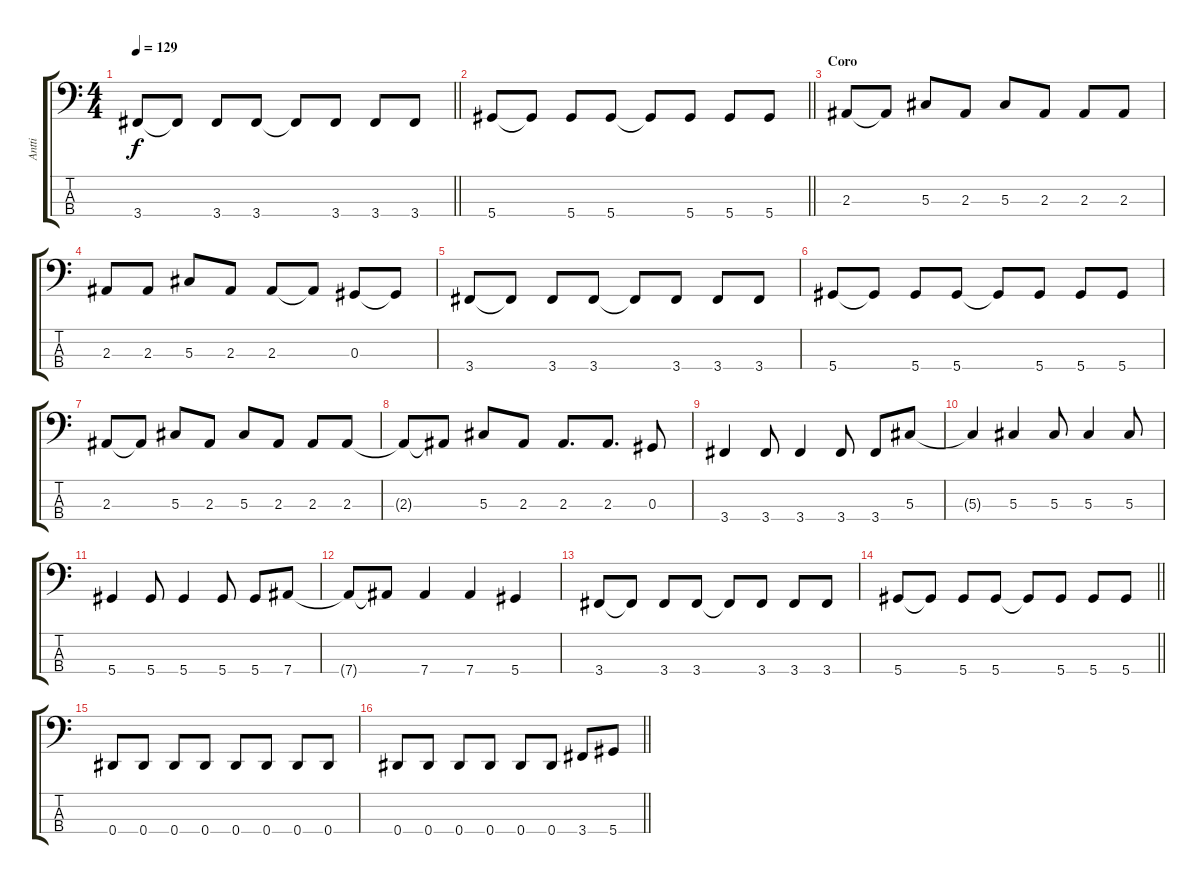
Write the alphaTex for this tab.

\track ("Antti" "Antti") {instrument electricbasspick}
\staff {score tabs}
\tuning (Gb2 Db2 Ab1 Eb1) {hide}
\ts (4 4)
\section ("" "")
\tempo 129
\clef f4
\barLineRight lightlight
\ks c
3.4.8{dy f} 3.4{t}.8 3.4.8 3.4.8 3.4{t}.8 3.4.8 3.4.8 3.4.8 |
\section ("" "")
\barLineRight lightlight
5.4.8 5.4{t}.8 5.4.8 5.4.8 5.4{t}.8 5.4.8 5.4.8 5.4.8 |
\section ("" "Coro")
2.3.8 2.3{t}.8 5.3.8 2.3.8 5.3.8 2.3.8 2.3.8 2.3.8 |
2.3.8 2.3.8 5.3.8 2.3.8 2.3.8 2.3{t}.8 0.3.8 0.3{t}.8 |
3.4.8 3.4{t}.8 3.4.8 3.4.8 3.4{t}.8 3.4.8 3.4.8 3.4.8 |
5.4.8 5.4{t}.8 5.4.8 5.4.8 5.4{t}.8 5.4.8 5.4.8 5.4.8 |
2.3.8 2.3{t}.8 5.3.8 2.3.8 5.3.8 2.3.8 2.3.8 2.3.8 |
2.3{t}.8 2.3{t}.8 5.3.8 2.3.8 2.3.8{d} 2.3.8{d} 0.3.8 |
3.4.4 3.4.8 3.4.4 3.4.8 3.4.8 5.3.8 |
5.3{t}.4 5.3.4 5.3.8 5.3.4 5.3.8 |
5.4.4 5.4.8 5.4.4 5.4.8 5.4.8 7.4.8 |
7.4{t}.8 7.4{t}.8 7.4.4 7.4.4 5.4.4 |
3.4.8 3.4{t}.8 3.4.8 3.4.8 3.4{t}.8 3.4.8 3.4.8 3.4.8 |
\barLineRight lightlight
5.4.8 5.4{t}.8 5.4.8 5.4.8 5.4{t}.8 5.4.8 5.4.8 5.4.8 |
0.4.8 0.4.8 0.4.8 0.4.8 0.4.8 0.4.8 0.4.8 0.4.8 |
\barLineRight lightlight
0.4.8 0.4.8 0.4.8 0.4.8 0.4.8 0.4.8 3.4.8 5.4.8
